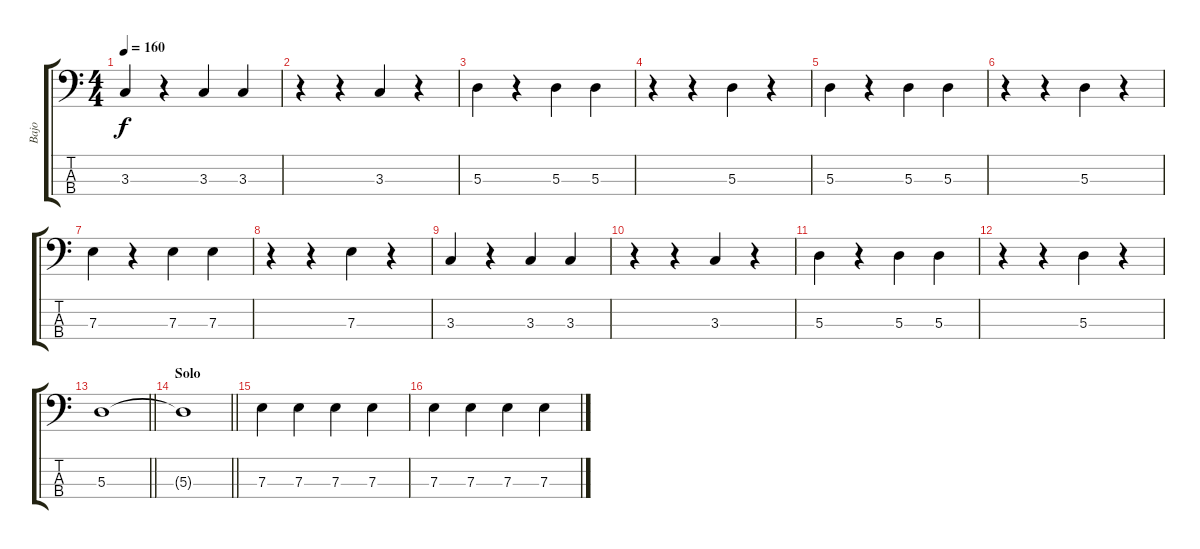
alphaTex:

\track ("Bajo" "Bajo") {instrument electricbassfinger}
\staff {score tabs}
\tuning (G2 D2 A1 E1) {hide}
\ts (4 4)
\tempo 160
\clef f4
\ks c
3.3.4{dy f} r.4 3.3.4 3.3.4 |
r.4 r.4 3.3.4 r.4 |
5.3.4 r.4 5.3.4 5.3.4 |
r.4 r.4 5.3.4 r.4 |
5.3.4 r.4 5.3.4 5.3.4 |
r.4 r.4 5.3.4 r.4 |
7.3.4 r.4 7.3.4 7.3.4 |
r.4 r.4 7.3.4 r.4 |
3.3.4 r.4 3.3.4 3.3.4 |
r.4 r.4 3.3.4 r.4 |
5.3.4 r.4 5.3.4 5.3.4 |
r.4 r.4 5.3.4 r.4 |
\barLineRight lightlight
5.3.1 |
\section ("" "Solo")
\barLineRight lightlight
5.3{t}.1 |
7.3.4 7.3.4 7.3.4 7.3.4 |
7.3.4 7.3.4 7.3.4 7.3.4
